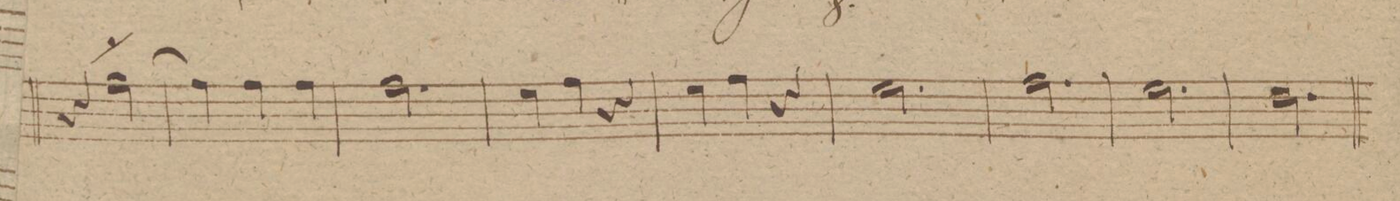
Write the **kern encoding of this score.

**kern	**dynam
*I"Trombone Tenore.	*
*clefC4	*
*k[f#]	*
*met(c|)	*
*M3/4	*
4r	.
[2e\^	.
=196	=196
4e\]	.
4e\	.
4e\	.
=197	=197
2.e\	.
=198	=198
4d\	.
4e\	.
4r	.
=199	=199
4d\	.
4e\	.
4r	.
=200	=200
2.d\	.
=201	=201
2.e\	.
=202	=202
2.d\	.
=203	=203
2.c\	.
=204	=204
*-	*-
